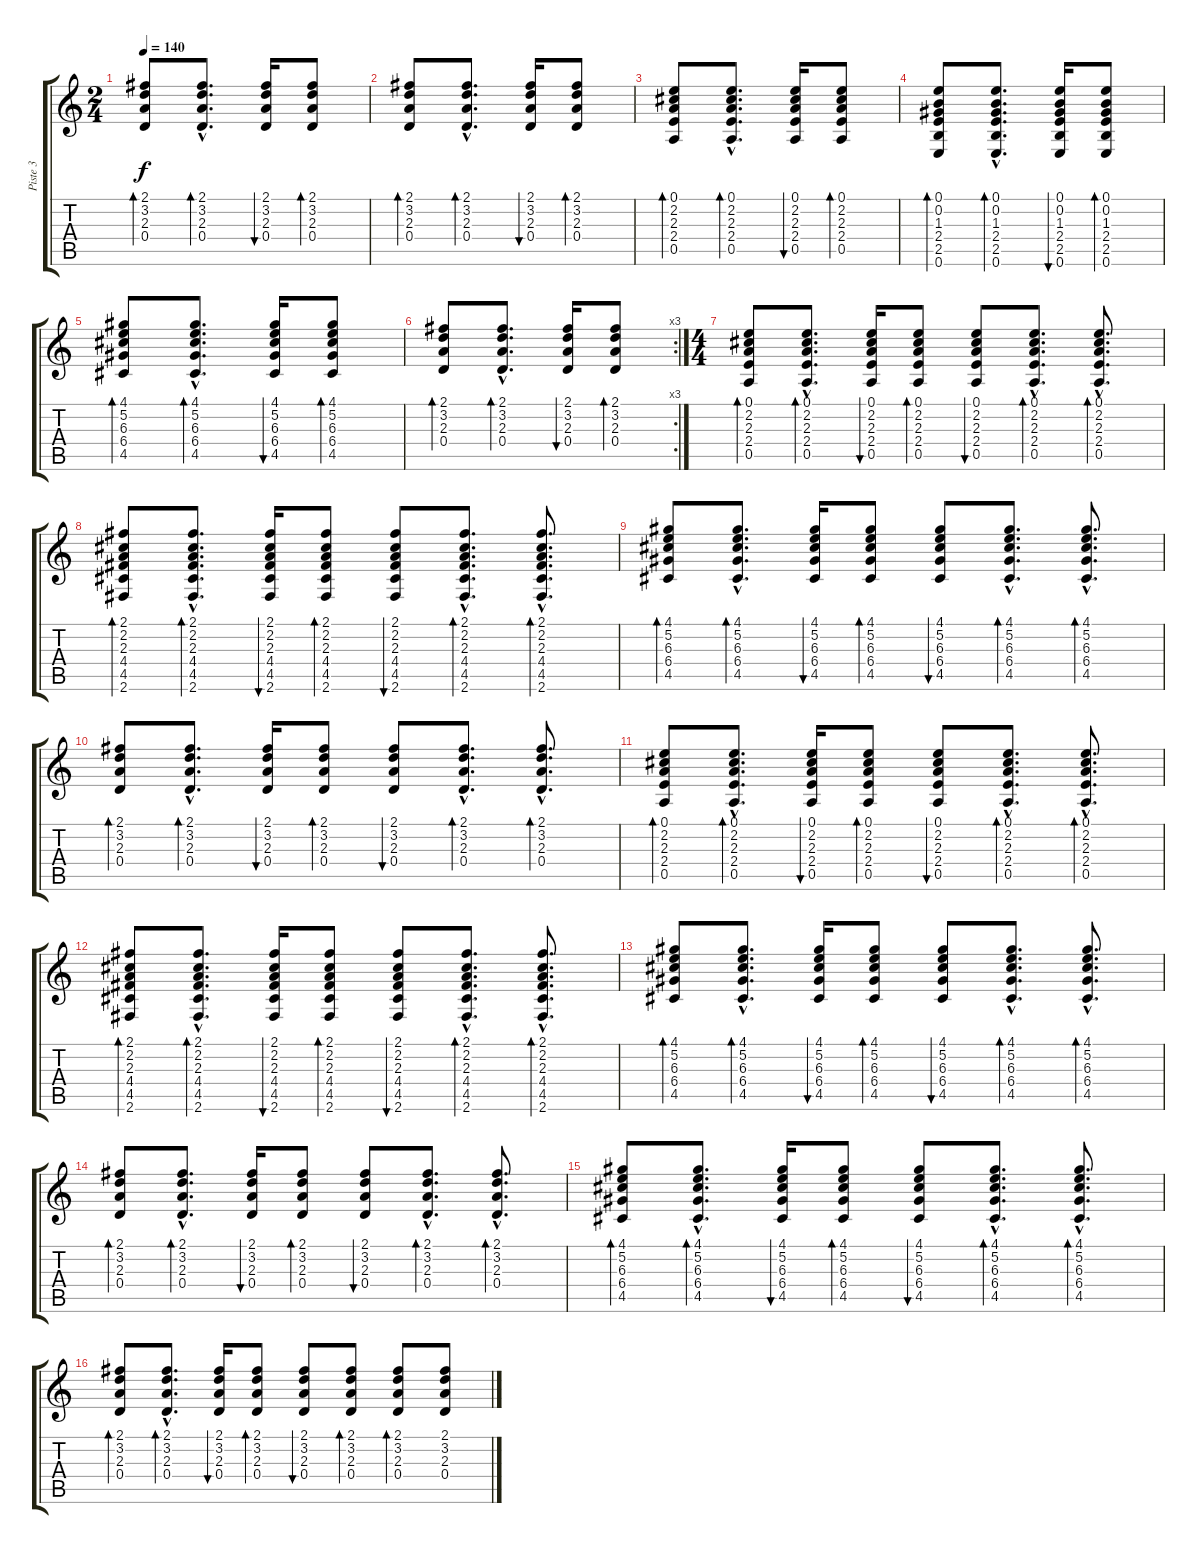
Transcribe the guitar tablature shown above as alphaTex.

\track ("Piste 3" "Piste 3") {instrument acousticguitarsteel}
\staff {score tabs}
\tuning (E4 B3 G3 D3 A2 E2) {hide}
\ts (2 4)
\tempo 140
\clef g2
\ks c
(2.1 3.2 2.3 0.4).8{bd 60 dy f} (2.1{hac} 3.2{hac} 2.3{hac} 0.4{hac}).8{d bd 60} (2.1 3.2 2.3 0.4).16{bu 60} (2.1 3.2 2.3 0.4).8{bd 60} |
(2.1 3.2 2.3 0.4).8{bd 60} (2.1{hac} 3.2{hac} 2.3{hac} 0.4{hac}).8{d bd 60} (2.1 3.2 2.3 0.4).16{bu 60} (2.1 3.2 2.3 0.4).8{bd 60} |
(0.1 2.2 2.3 2.4 0.5).8{bd 60} (0.1{hac} 2.2{hac} 2.3{hac} 2.4{hac} 0.5{hac}).8{d bd 60} (0.1 2.2 2.3 2.4 0.5).16{bu 60} (0.1 2.2 2.3 2.4 0.5).8{bd 60} |
(0.1 0.2 1.3 2.4 2.5 0.6).8{bd 60} (0.1{hac} 0.2{hac} 1.3{hac} 2.4{hac} 2.5{hac} 0.6{hac}).8{d bd 60} (0.1 0.2 1.3 2.4 2.5 0.6).16{bu 60} (0.1 0.2 1.3 2.4 2.5 0.6).8{bd 60} |
(4.1 5.2 6.3 6.4 4.5).8{bd 60} (4.1{hac} 5.2{hac} 6.3{hac} 6.4{hac} 4.5{hac}).8{d bd 60} (4.1 5.2 6.3 6.4 4.5).16{bu 60} (4.1 5.2 6.3 6.4 4.5).8{bd 60} |
\rc 3
(2.1 3.2 2.3 0.4).8{bd 60} (2.1{hac} 3.2{hac} 2.3{hac} 0.4{hac}).8{d bd 60} (2.1 3.2 2.3 0.4).16{bu 60} (2.1 3.2 2.3 0.4).8{bd 60} |
\ts (4 4)
(0.1 2.2 2.3 2.4 0.5).8{bd 60} (0.1{hac} 2.2{hac} 2.3{hac} 2.4{hac} 0.5{hac}).8{d bd 60} (0.1 2.2 2.3 2.4 0.5).16{bu 60} (0.1 2.2 2.3 2.4 0.5).8{bd 60} (0.1 2.2 2.3 2.4 0.5).8{bu 60} (0.1{hac} 2.2{hac} 2.3{hac} 2.4{hac} 0.5{hac}).8{d bd 60} (0.1{hac} 2.2{hac} 2.3{hac} 2.4{hac} 0.5{hac}).8{d bd 60} |
(2.1 2.2 2.3 4.4 4.5 2.6).8{bd 60} (2.1{hac} 2.2{hac} 2.3{hac} 4.4{hac} 4.5{hac} 2.6{hac}).8{d bd 60} (2.1 2.2 2.3 4.4 4.5 2.6).16{bu 60} (2.1 2.2 2.3 4.4 4.5 2.6).8{bd 60} (2.1 2.2 2.3 4.4 4.5 2.6).8{bu 60} (2.1{hac} 2.2{hac} 2.3{hac} 4.4{hac} 4.5{hac} 2.6{hac}).8{d bd 60} (2.1{hac} 2.2{hac} 2.3{hac} 4.4{hac} 4.5{hac} 2.6{hac}).8{d bd 60} |
(4.1 5.2 6.3 6.4 4.5).8{bd 60} (4.1{hac} 5.2{hac} 6.3{hac} 6.4{hac} 4.5{hac}).8{d bd 60} (4.1 5.2 6.3 6.4 4.5).16{bu 60} (4.1 5.2 6.3 6.4 4.5).8{bd 60} (4.1 5.2 6.3 6.4 4.5).8{bu 60} (4.1{hac} 5.2{hac} 6.3{hac} 6.4{hac} 4.5{hac}).8{d bd 60} (4.1{hac} 5.2{hac} 6.3{hac} 6.4{hac} 4.5{hac}).8{d bd 60} |
(2.1 3.2 2.3 0.4).8{bd 60} (2.1{hac} 3.2{hac} 2.3{hac} 0.4{hac}).8{d bd 60} (2.1 3.2 2.3 0.4).16{bu 60} (2.1 3.2 2.3 0.4).8{bd 60} (2.1 3.2 2.3 0.4).8{bu 60} (2.1{hac} 3.2{hac} 2.3{hac} 0.4{hac}).8{d bd 60} (2.1{hac} 3.2{hac} 2.3{hac} 0.4{hac}).8{d bd 60} |
(0.1 2.2 2.3 2.4 0.5).8{bd 60} (0.1{hac} 2.2{hac} 2.3{hac} 2.4{hac} 0.5{hac}).8{d bd 60} (0.1 2.2 2.3 2.4 0.5).16{bu 60} (0.1 2.2 2.3 2.4 0.5).8{bd 60} (0.1 2.2 2.3 2.4 0.5).8{bu 60} (0.1{hac} 2.2{hac} 2.3{hac} 2.4{hac} 0.5{hac}).8{d bd 60} (0.1{hac} 2.2{hac} 2.3{hac} 2.4{hac} 0.5{hac}).8{d bd 60} |
(2.1 2.2 2.3 4.4 4.5 2.6).8{bd 60} (2.1{hac} 2.2{hac} 2.3{hac} 4.4{hac} 4.5{hac} 2.6{hac}).8{d bd 60} (2.1 2.2 2.3 4.4 4.5 2.6).16{bu 60} (2.1 2.2 2.3 4.4 4.5 2.6).8{bd 60} (2.1 2.2 2.3 4.4 4.5 2.6).8{bu 60} (2.1{hac} 2.2{hac} 2.3{hac} 4.4{hac} 4.5{hac} 2.6{hac}).8{d bd 60} (2.1{hac} 2.2{hac} 2.3{hac} 4.4{hac} 4.5{hac} 2.6{hac}).8{d bd 60} |
(4.1 5.2 6.3 6.4 4.5).8{bd 60} (4.1{hac} 5.2{hac} 6.3{hac} 6.4{hac} 4.5{hac}).8{d bd 60} (4.1 5.2 6.3 6.4 4.5).16{bu 60} (4.1 5.2 6.3 6.4 4.5).8{bd 60} (4.1 5.2 6.3 6.4 4.5).8{bu 60} (4.1{hac} 5.2{hac} 6.3{hac} 6.4{hac} 4.5{hac}).8{d bd 60} (4.1{hac} 5.2{hac} 6.3{hac} 6.4{hac} 4.5{hac}).8{d bd 60} |
(2.1 3.2 2.3 0.4).8{bd 60} (2.1{hac} 3.2{hac} 2.3{hac} 0.4{hac}).8{d bd 60} (2.1 3.2 2.3 0.4).16{bu 60} (2.1 3.2 2.3 0.4).8{bd 60} (2.1 3.2 2.3 0.4).8{bu 60} (2.1{hac} 3.2{hac} 2.3{hac} 0.4{hac}).8{d bd 60} (2.1{hac} 3.2{hac} 2.3{hac} 0.4{hac}).8{d bd 60} |
(4.1 5.2 6.3 6.4 4.5).8{bd 60} (4.1{hac} 5.2{hac} 6.3{hac} 6.4{hac} 4.5{hac}).8{d bd 60} (4.1 5.2 6.3 6.4 4.5).16{bu 60} (4.1 5.2 6.3 6.4 4.5).8{bd 60} (4.1 5.2 6.3 6.4 4.5).8{bu 60} (4.1{hac} 5.2{hac} 6.3{hac} 6.4{hac} 4.5{hac}).8{d bd 60} (4.1{hac} 5.2{hac} 6.3{hac} 6.4{hac} 4.5{hac}).8{d bd 60} |
(2.1 3.2 2.3 0.4).8{bd 60} (2.1{hac} 3.2{hac} 2.3{hac} 0.4{hac}).8{d bd 60} (2.1 3.2 2.3 0.4).16{bu 60} (2.1 3.2 2.3 0.4).8{bd 60} (2.1 3.2 2.3 0.4).8{bu 60} (2.1 3.2 2.3 0.4).8{bd 60} (2.1 3.2 2.3 0.4).8{bd 60} (2.1 3.2 2.3 0.4).8
